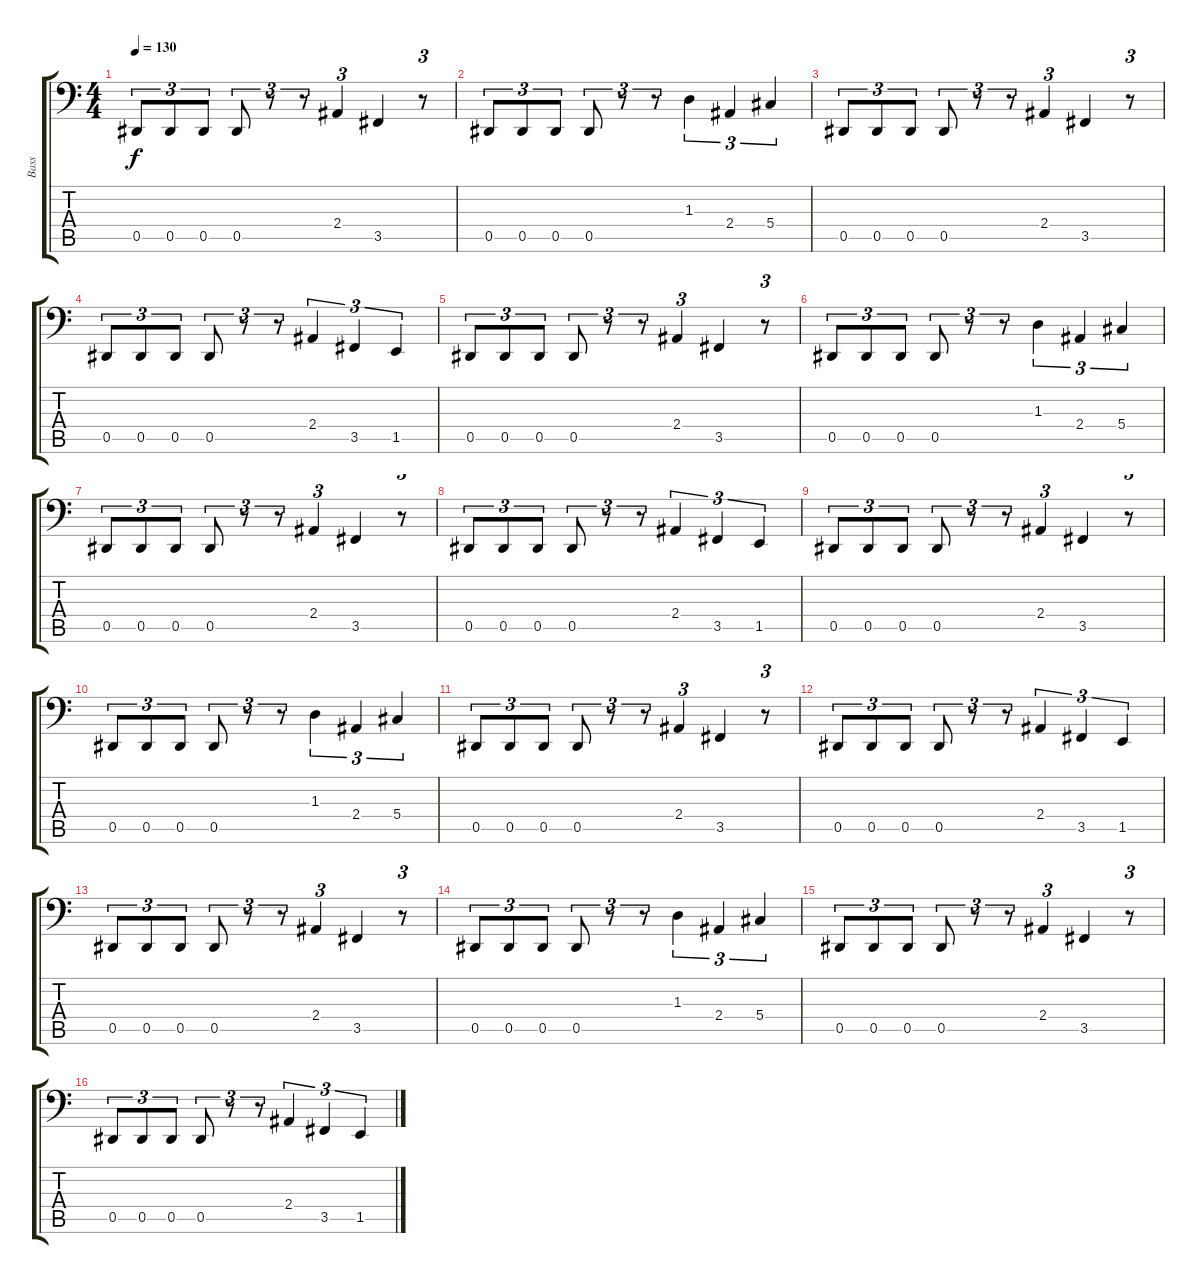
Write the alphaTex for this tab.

\track ("Bass" "Bass") {instrument electricbassfinger}
\staff {score tabs}
\tuning (B2 Gb2 Db2 Ab1 Eb1 Bb0) {hide}
\ts (4 4)
\tempo 130
\clef f4
\ks c
0.5.8{tu (3 2) dy f} 0.5.8{tu (3 2)} 0.5.8{tu (3 2)} 0.5.8{tu (3 2)} r.8{tu (3 2)} r.8{tu (3 2)} 2.4.4{tu (3 2)} 3.5.4 r.8{tu (3 2)} |
0.5.8{tu (3 2)} 0.5.8{tu (3 2)} 0.5.8{tu (3 2)} 0.5.8{tu (3 2)} r.8{tu (3 2)} r.8{tu (3 2)} 1.3.4{tu (3 2)} 2.4.4{tu (3 2)} 5.4.4{tu (3 2)} |
0.5.8{tu (3 2)} 0.5.8{tu (3 2)} 0.5.8{tu (3 2)} 0.5.8{tu (3 2)} r.8{tu (3 2)} r.8{tu (3 2)} 2.4.4{tu (3 2)} 3.5.4 r.8{tu (3 2)} |
0.5.8{tu (3 2)} 0.5.8{tu (3 2)} 0.5.8{tu (3 2)} 0.5.8{tu (3 2)} r.8{tu (3 2)} r.8{tu (3 2)} 2.4.4{tu (3 2)} 3.5.4{tu (3 2)} 1.5.4{tu (3 2)} |
0.5.8{tu (3 2)} 0.5.8{tu (3 2)} 0.5.8{tu (3 2)} 0.5.8{tu (3 2)} r.8{tu (3 2)} r.8{tu (3 2)} 2.4.4{tu (3 2)} 3.5.4 r.8{tu (3 2)} |
0.5.8{tu (3 2)} 0.5.8{tu (3 2)} 0.5.8{tu (3 2)} 0.5.8{tu (3 2)} r.8{tu (3 2)} r.8{tu (3 2)} 1.3.4{tu (3 2)} 2.4.4{tu (3 2)} 5.4.4{tu (3 2)} |
0.5.8{tu (3 2)} 0.5.8{tu (3 2)} 0.5.8{tu (3 2)} 0.5.8{tu (3 2)} r.8{tu (3 2)} r.8{tu (3 2)} 2.4.4{tu (3 2)} 3.5.4 r.8{tu (3 2)} |
0.5.8{tu (3 2)} 0.5.8{tu (3 2)} 0.5.8{tu (3 2)} 0.5.8{tu (3 2)} r.8{tu (3 2)} r.8{tu (3 2)} 2.4.4{tu (3 2)} 3.5.4{tu (3 2)} 1.5.4{tu (3 2)} |
0.5.8{tu (3 2)} 0.5.8{tu (3 2)} 0.5.8{tu (3 2)} 0.5.8{tu (3 2)} r.8{tu (3 2)} r.8{tu (3 2)} 2.4.4{tu (3 2)} 3.5.4 r.8{tu (3 2)} |
0.5.8{tu (3 2)} 0.5.8{tu (3 2)} 0.5.8{tu (3 2)} 0.5.8{tu (3 2)} r.8{tu (3 2)} r.8{tu (3 2)} 1.3.4{tu (3 2)} 2.4.4{tu (3 2)} 5.4.4{tu (3 2)} |
0.5.8{tu (3 2)} 0.5.8{tu (3 2)} 0.5.8{tu (3 2)} 0.5.8{tu (3 2)} r.8{tu (3 2)} r.8{tu (3 2)} 2.4.4{tu (3 2)} 3.5.4 r.8{tu (3 2)} |
0.5.8{tu (3 2)} 0.5.8{tu (3 2)} 0.5.8{tu (3 2)} 0.5.8{tu (3 2)} r.8{tu (3 2)} r.8{tu (3 2)} 2.4.4{tu (3 2)} 3.5.4{tu (3 2)} 1.5.4{tu (3 2)} |
0.5.8{tu (3 2)} 0.5.8{tu (3 2)} 0.5.8{tu (3 2)} 0.5.8{tu (3 2)} r.8{tu (3 2)} r.8{tu (3 2)} 2.4.4{tu (3 2)} 3.5.4 r.8{tu (3 2)} |
0.5.8{tu (3 2)} 0.5.8{tu (3 2)} 0.5.8{tu (3 2)} 0.5.8{tu (3 2)} r.8{tu (3 2)} r.8{tu (3 2)} 1.3.4{tu (3 2)} 2.4.4{tu (3 2)} 5.4.4{tu (3 2)} |
0.5.8{tu (3 2)} 0.5.8{tu (3 2)} 0.5.8{tu (3 2)} 0.5.8{tu (3 2)} r.8{tu (3 2)} r.8{tu (3 2)} 2.4.4{tu (3 2)} 3.5.4 r.8{tu (3 2)} |
0.5.8{tu (3 2)} 0.5.8{tu (3 2)} 0.5.8{tu (3 2)} 0.5.8{tu (3 2)} r.8{tu (3 2)} r.8{tu (3 2)} 2.4.4{tu (3 2)} 3.5.4{tu (3 2)} 1.5.4{tu (3 2)}
